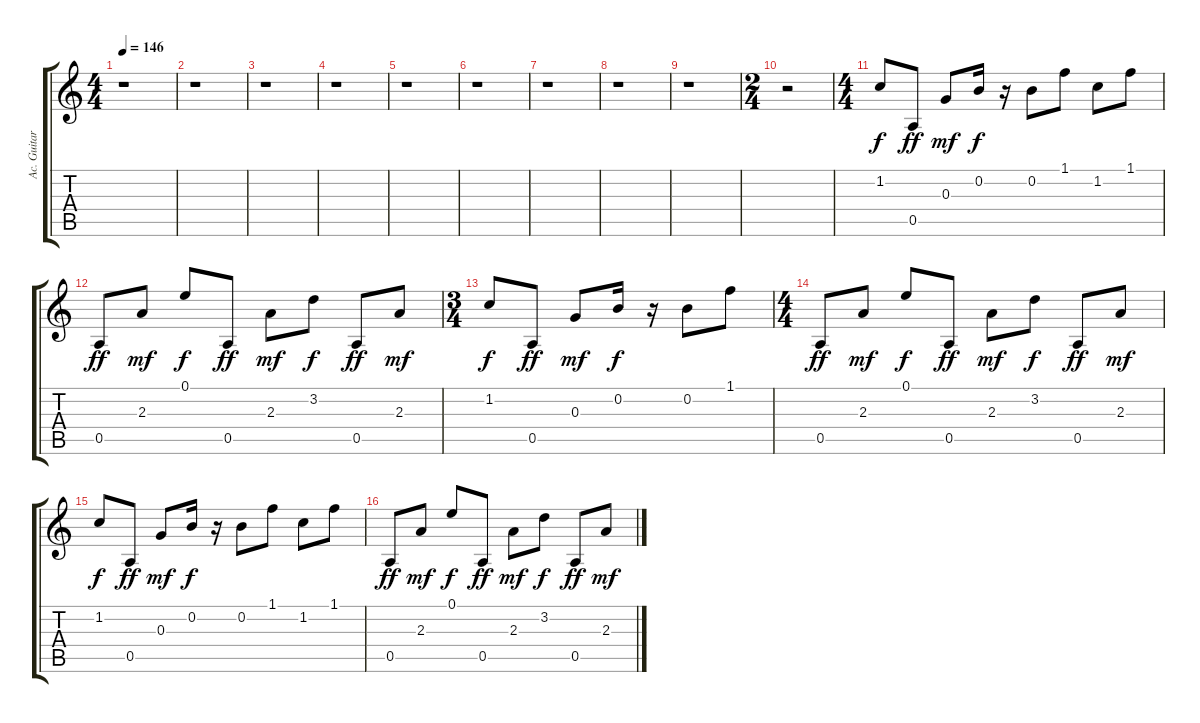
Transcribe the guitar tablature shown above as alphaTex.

\track ("Ac. Guitar" "Ac. Guitar") {instrument acousticguitarnylon}
\staff {score tabs}
\tuning (E4 B3 G3 D3 A2 E2) {hide}
\ts (4 4)
\tempo 146
\clef g2
\ks c
r.1{dy f} |
r.1 |
r.1 |
r.1 |
r.1 |
r.1 |
r.1 |
r.1 |
r.1 |
\ts (2 4)
r.2 |
\ts (4 4)
1.2.8 0.5.8{dy ff} 0.3.8{dy mf} 0.2.16{dy f} r.16 0.2.8 1.1.8 1.2.8 1.1.8 |
0.5.8{dy ff} 2.3.8{dy mf} 0.1.8{dy f} 0.5.8{dy ff} 2.3.8{dy mf} 3.2.8{dy f} 0.5.8{dy ff} 2.3.8{dy mf} |
\ts (3 4)
1.2.8{dy f} 0.5.8{dy ff} 0.3.8{dy mf} 0.2.16{dy f} r.16 0.2.8 1.1.8 |
\ts (4 4)
0.5.8{dy ff} 2.3.8{dy mf} 0.1.8{dy f} 0.5.8{dy ff} 2.3.8{dy mf} 3.2.8{dy f} 0.5.8{dy ff} 2.3.8{dy mf} |
1.2.8{dy f} 0.5.8{dy ff} 0.3.8{dy mf} 0.2.16{dy f} r.16 0.2.8 1.1.8 1.2.8 1.1.8 |
0.5.8{dy ff} 2.3.8{dy mf} 0.1.8{dy f} 0.5.8{dy ff} 2.3.8{dy mf} 3.2.8{dy f} 0.5.8{dy ff} 2.3.8{dy mf}
